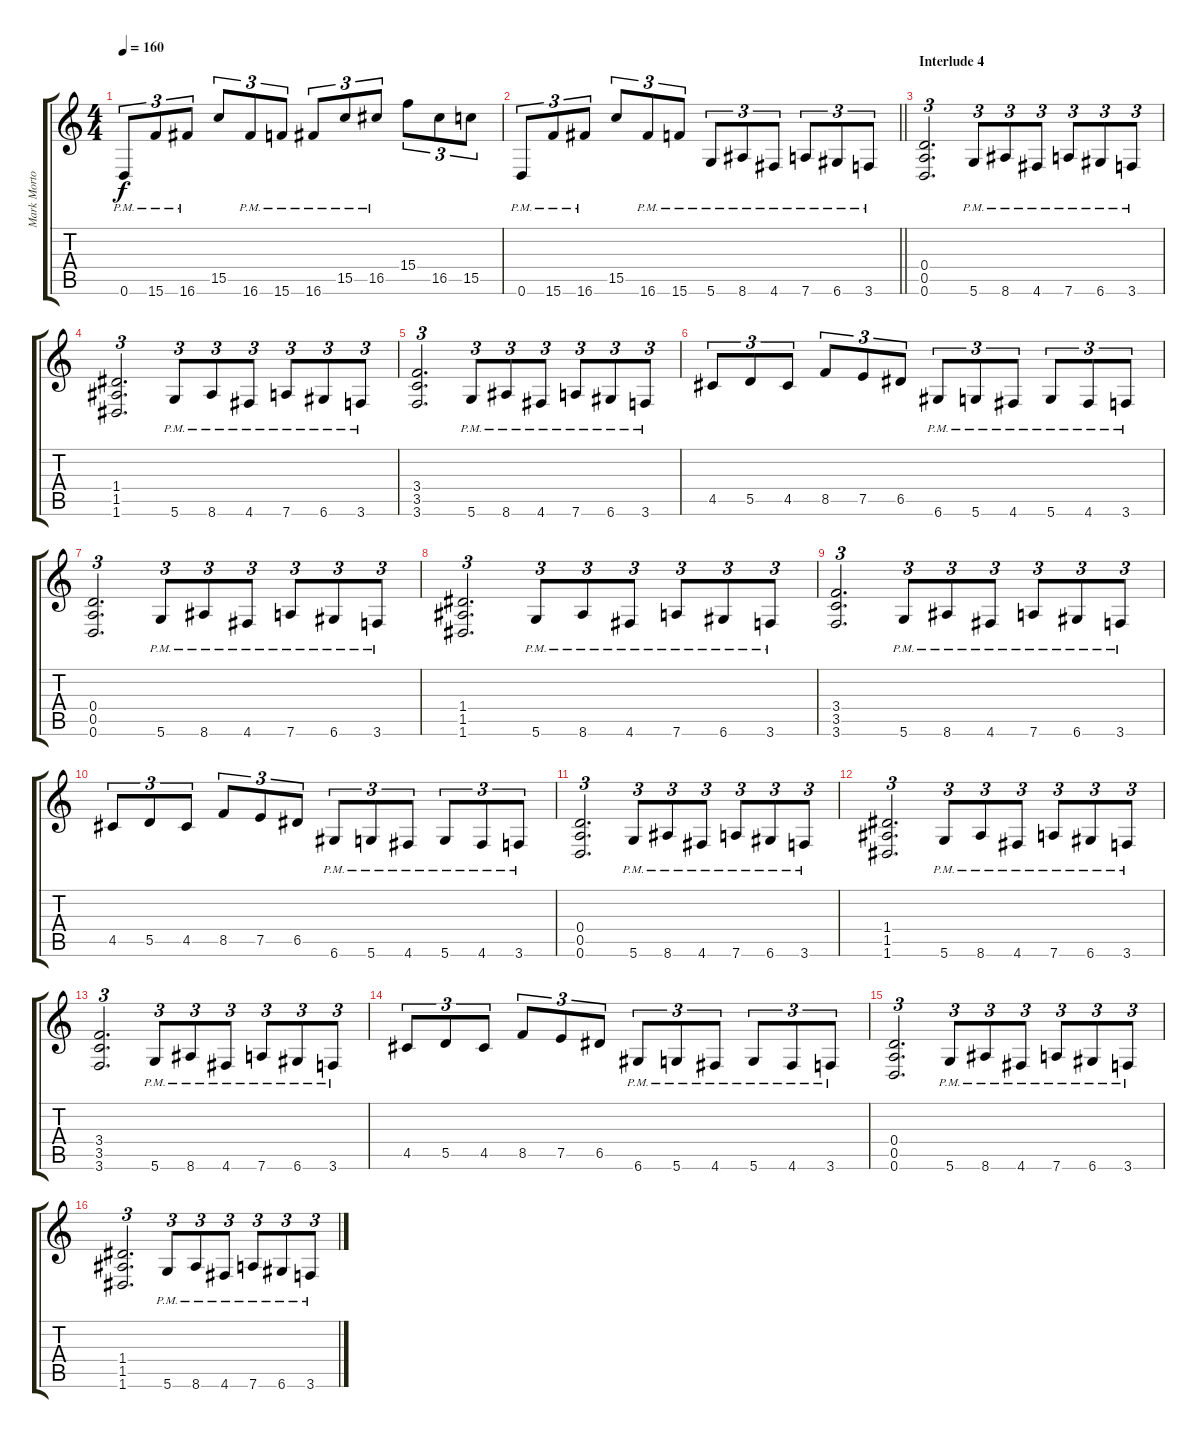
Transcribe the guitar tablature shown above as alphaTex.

\track ("Mark Morton - Rhythm" "Mark Morto") {instrument distortionguitar}
\staff {score tabs}
\tuning (E4 B3 G3 D3 A2 D2) {hide}
\ts (4 4)
\tempo 160
\clef g2
\ks c
0.6{pm}.8{tu (3 2) dy f} 15.6{pm}.8{tu (3 2)} 16.6{pm}.8{tu (3 2)} 15.5.8{tu (3 2)} 16.6{pm}.8{tu (3 2)} 15.6{pm}.8{tu (3 2)} 16.6{pm}.8{tu (3 2)} 15.5{pm}.8{tu (3 2)} 16.5{pm}.8{tu (3 2)} 15.4.8{tu (3 2)} 16.5.8{tu (3 2)} 15.5.8{tu (3 2)} |
\barLineRight lightlight
0.6{pm}.8{tu (3 2)} 15.6{pm}.8{tu (3 2)} 16.6{pm}.8{tu (3 2)} 15.5.8{tu (3 2)} 16.6{pm}.8{tu (3 2)} 15.6{pm}.8{tu (3 2)} 5.6{pm}.8{tu (3 2)} 8.6{pm}.8{tu (3 2)} 4.6{pm}.8{tu (3 2)} 7.6{pm}.8{tu (3 2)} 6.6{pm}.8{tu (3 2)} 3.6{pm}.8{tu (3 2)} |
\section ("" "Interlude 4")
(0.4 0.5 0.6).2{d tu (3 2)} 5.6{pm}.8{tu (3 2)} 8.6{pm}.8{tu (3 2)} 4.6{pm}.8{tu (3 2)} 7.6{pm}.8{tu (3 2)} 6.6{pm}.8{tu (3 2)} 3.6{pm}.8{tu (3 2)} |
(1.4 1.5 1.6).2{d tu (3 2)} 5.6{pm}.8{tu (3 2)} 8.6{pm}.8{tu (3 2)} 4.6{pm}.8{tu (3 2)} 7.6{pm}.8{tu (3 2)} 6.6{pm}.8{tu (3 2)} 3.6{pm}.8{tu (3 2)} |
(3.4 3.5 3.6).2{d tu (3 2)} 5.6{pm}.8{tu (3 2)} 8.6{pm}.8{tu (3 2)} 4.6{pm}.8{tu (3 2)} 7.6{pm}.8{tu (3 2)} 6.6{pm}.8{tu (3 2)} 3.6{pm}.8{tu (3 2)} |
4.5.8{tu (3 2)} 5.5.8{tu (3 2)} 4.5.8{tu (3 2)} 8.5.8{tu (3 2)} 7.5.8{tu (3 2)} 6.5.8{tu (3 2)} 6.6{pm}.8{tu (3 2)} 5.6{pm}.8{tu (3 2)} 4.6{pm}.8{tu (3 2)} 5.6{pm}.8{tu (3 2)} 4.6{pm}.8{tu (3 2)} 3.6{pm}.8{tu (3 2)} |
(0.4 0.5 0.6).2{d tu (3 2)} 5.6{pm}.8{tu (3 2)} 8.6{pm}.8{tu (3 2)} 4.6{pm}.8{tu (3 2)} 7.6{pm}.8{tu (3 2)} 6.6{pm}.8{tu (3 2)} 3.6{pm}.8{tu (3 2)} |
(1.4 1.5 1.6).2{d tu (3 2)} 5.6{pm}.8{tu (3 2)} 8.6{pm}.8{tu (3 2)} 4.6{pm}.8{tu (3 2)} 7.6{pm}.8{tu (3 2)} 6.6{pm}.8{tu (3 2)} 3.6{pm}.8{tu (3 2)} |
(3.4 3.5 3.6).2{d tu (3 2)} 5.6{pm}.8{tu (3 2)} 8.6{pm}.8{tu (3 2)} 4.6{pm}.8{tu (3 2)} 7.6{pm}.8{tu (3 2)} 6.6{pm}.8{tu (3 2)} 3.6{pm}.8{tu (3 2)} |
4.5.8{tu (3 2)} 5.5.8{tu (3 2)} 4.5.8{tu (3 2)} 8.5.8{tu (3 2)} 7.5.8{tu (3 2)} 6.5.8{tu (3 2)} 6.6{pm}.8{tu (3 2)} 5.6{pm}.8{tu (3 2)} 4.6{pm}.8{tu (3 2)} 5.6{pm}.8{tu (3 2)} 4.6{pm}.8{tu (3 2)} 3.6{pm}.8{tu (3 2)} |
(0.4 0.5 0.6).2{d tu (3 2)} 5.6{pm}.8{tu (3 2)} 8.6{pm}.8{tu (3 2)} 4.6{pm}.8{tu (3 2)} 7.6{pm}.8{tu (3 2)} 6.6{pm}.8{tu (3 2)} 3.6{pm}.8{tu (3 2)} |
(1.4 1.5 1.6).2{d tu (3 2)} 5.6{pm}.8{tu (3 2)} 8.6{pm}.8{tu (3 2)} 4.6{pm}.8{tu (3 2)} 7.6{pm}.8{tu (3 2)} 6.6{pm}.8{tu (3 2)} 3.6{pm}.8{tu (3 2)} |
(3.4 3.5 3.6).2{d tu (3 2)} 5.6{pm}.8{tu (3 2)} 8.6{pm}.8{tu (3 2)} 4.6{pm}.8{tu (3 2)} 7.6{pm}.8{tu (3 2)} 6.6{pm}.8{tu (3 2)} 3.6{pm}.8{tu (3 2)} |
4.5.8{tu (3 2)} 5.5.8{tu (3 2)} 4.5.8{tu (3 2)} 8.5.8{tu (3 2)} 7.5.8{tu (3 2)} 6.5.8{tu (3 2)} 6.6{pm}.8{tu (3 2)} 5.6{pm}.8{tu (3 2)} 4.6{pm}.8{tu (3 2)} 5.6{pm}.8{tu (3 2)} 4.6{pm}.8{tu (3 2)} 3.6{pm}.8{tu (3 2)} |
(0.4 0.5 0.6).2{d tu (3 2)} 5.6{pm}.8{tu (3 2)} 8.6{pm}.8{tu (3 2)} 4.6{pm}.8{tu (3 2)} 7.6{pm}.8{tu (3 2)} 6.6{pm}.8{tu (3 2)} 3.6{pm}.8{tu (3 2)} |
(1.4 1.5 1.6).2{d tu (3 2)} 5.6{pm}.8{tu (3 2)} 8.6{pm}.8{tu (3 2)} 4.6{pm}.8{tu (3 2)} 7.6{pm}.8{tu (3 2)} 6.6{pm}.8{tu (3 2)} 3.6{pm}.8{tu (3 2)}
